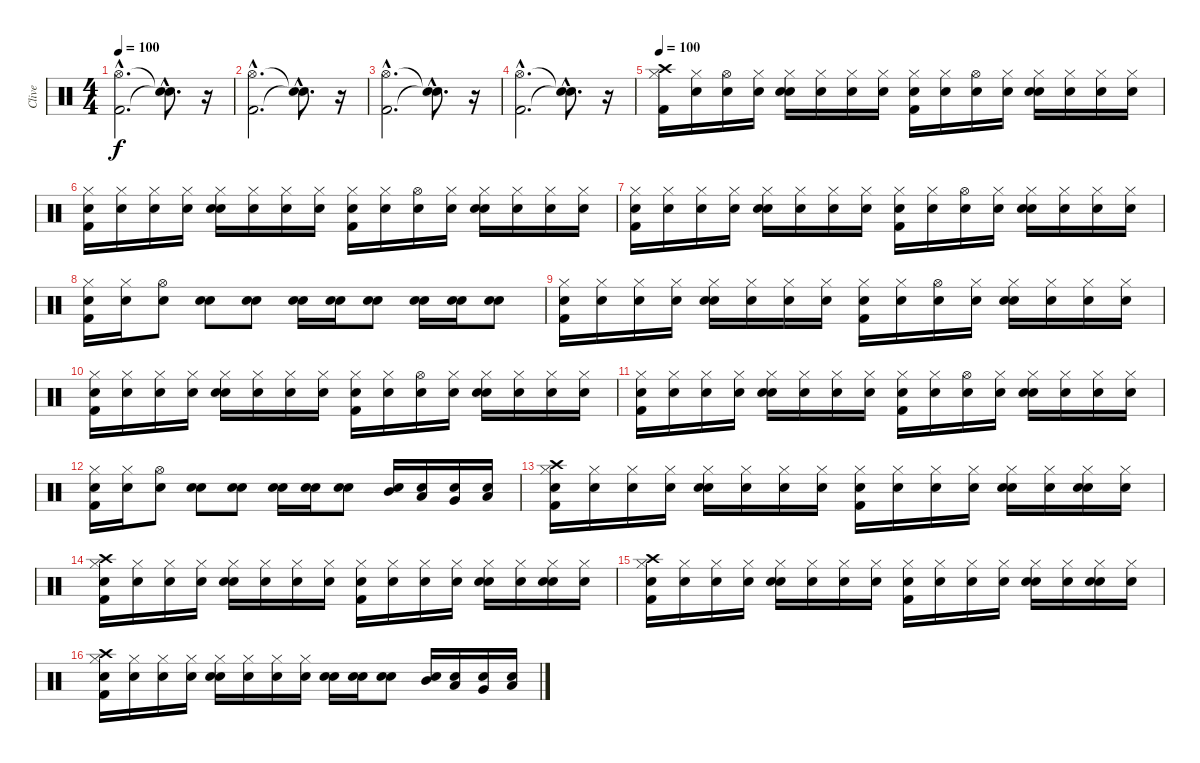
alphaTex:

\track ("Clive" "Clive") {instrument percussion}
\staff {score}
\articulation defaults
\ts (4 4)
\tempo 100
\clef neutral
\ks c
("Kick (hit) 2"{hac} "Hi-Hat (open)"{hac}).2{d dy f} ("Snare (hit)"{hac t} "Snare (hit)"{hac t}).8{d} r.16 |
("Kick (hit) 2"{hac} "Hi-Hat (open)"{hac}).2{d} ("Snare (hit)"{hac t} "Snare (hit)"{hac t}).8{d} r.16 |
("Kick (hit) 2"{hac} "Hi-Hat (open)"{hac}).2{d} ("Snare (hit)"{hac t} "Snare (hit)"{hac t}).8{d} r.16 |
("Kick (hit) 2"{hac} "Hi-Hat (open)"{hac}).2{d} ("Snare (hit)"{hac t} "Snare (hit)"{hac t}).8{d} r.16 |
\tempo 100
("Kick (hit) 2" "Hi-Hat (closed)" "Crash high (hit)").16 ("Snare (hit)" "Hi-Hat (closed)").16 ("Snare (hit)" "Hi-Hat (open)").16 ("Snare (hit)" "Hi-Hat (closed)").16 ("Snare (hit)" "Snare (hit) 2" "Hi-Hat (closed)").16 ("Snare (hit)" "Hi-Hat (closed)").16 ("Snare (hit)" "Hi-Hat (closed)").16 ("Snare (hit)" "Hi-Hat (closed)").16 ("Snare (hit)" "Kick (hit) 2" "Hi-Hat (closed)").16 ("Snare (hit)" "Hi-Hat (closed)").16 ("Snare (hit)" "Hi-Hat (open)").16 ("Snare (hit)" "Hi-Hat (closed)").16 ("Snare (hit)" "Snare (hit) 2" "Hi-Hat (closed)").16 ("Snare (hit)" "Hi-Hat (closed)").16 ("Snare (hit)" "Hi-Hat (closed)").16 ("Snare (hit)" "Hi-Hat (closed)").16 |
("Snare (hit)" "Kick (hit) 2" "Hi-Hat (closed)").16 ("Snare (hit)" "Hi-Hat (closed)").16 ("Snare (hit)" "Hi-Hat (closed)").16 ("Snare (hit)" "Hi-Hat (closed)").16 ("Snare (hit)" "Snare (hit) 2" "Hi-Hat (closed)").16 ("Snare (hit)" "Hi-Hat (closed)").16 ("Snare (hit)" "Hi-Hat (closed)").16 ("Snare (hit)" "Hi-Hat (closed)").16 ("Snare (hit)" "Kick (hit) 2" "Hi-Hat (closed)").16 ("Snare (hit)" "Hi-Hat (closed)").16 ("Snare (hit)" "Hi-Hat (open)").16 ("Snare (hit)" "Hi-Hat (closed)").16 ("Snare (hit)" "Snare (hit) 2" "Hi-Hat (closed)").16 ("Snare (hit)" "Hi-Hat (closed)").16 ("Snare (hit)" "Hi-Hat (closed)").16 ("Snare (hit)" "Hi-Hat (closed)").16 |
("Snare (hit)" "Kick (hit) 2" "Hi-Hat (closed)").16 ("Snare (hit)" "Hi-Hat (closed)").16 ("Snare (hit)" "Hi-Hat (closed)").16 ("Snare (hit)" "Hi-Hat (closed)").16 ("Snare (hit)" "Snare (hit) 2" "Hi-Hat (closed)").16 ("Snare (hit)" "Hi-Hat (closed)").16 ("Snare (hit)" "Hi-Hat (closed)").16 ("Snare (hit)" "Hi-Hat (closed)").16 ("Snare (hit)" "Kick (hit) 2" "Hi-Hat (closed)").16 ("Snare (hit)" "Hi-Hat (closed)").16 ("Snare (hit)" "Hi-Hat (open)").16 ("Snare (hit)" "Hi-Hat (closed)").16 ("Snare (hit)" "Snare (hit) 2" "Hi-Hat (closed)").16 ("Snare (hit)" "Hi-Hat (closed)").16 ("Snare (hit)" "Hi-Hat (closed)").16 ("Snare (hit)" "Hi-Hat (closed)").16 |
("Snare (hit)" "Kick (hit) 2" "Hi-Hat (closed)").16 ("Snare (hit)" "Hi-Hat (closed)").16 ("Snare (hit)" "Hi-Hat (open)").8 ("Snare (hit)" "Snare (hit) 2").8 ("Snare (hit)" "Snare (hit) 2").8 ("Snare (hit)" "Snare (hit) 2").16 ("Snare (hit)" "Snare (hit) 2").16 ("Snare (hit)" "Snare (hit) 2").8 ("Snare (hit)" "Snare (hit) 2").16 ("Snare (hit)" "Snare (hit) 2").16 ("Snare (hit)" "Snare (hit) 2").8 |
("Snare (hit)" "Kick (hit) 2" "Hi-Hat (closed)").16 ("Snare (hit)" "Hi-Hat (closed)").16 ("Snare (hit)" "Hi-Hat (closed)").16 ("Snare (hit)" "Hi-Hat (closed)").16 ("Snare (hit)" "Snare (hit) 2" "Hi-Hat (closed)").16 ("Snare (hit)" "Hi-Hat (closed)").16 ("Snare (hit)" "Hi-Hat (closed)").16 ("Snare (hit)" "Hi-Hat (closed)").16 ("Snare (hit)" "Kick (hit) 2" "Hi-Hat (closed)").16 ("Snare (hit)" "Hi-Hat (closed)").16 ("Snare (hit)" "Hi-Hat (open)").16 ("Snare (hit)" "Hi-Hat (closed)").16 ("Snare (hit)" "Snare (hit) 2" "Hi-Hat (closed)").16 ("Snare (hit)" "Hi-Hat (closed)").16 ("Snare (hit)" "Hi-Hat (closed)").16 ("Snare (hit)" "Hi-Hat (closed)").16 |
("Snare (hit)" "Kick (hit) 2" "Hi-Hat (closed)").16 ("Snare (hit)" "Hi-Hat (closed)").16 ("Snare (hit)" "Hi-Hat (closed)").16 ("Snare (hit)" "Hi-Hat (closed)").16 ("Snare (hit)" "Snare (hit) 2" "Hi-Hat (closed)").16 ("Snare (hit)" "Hi-Hat (closed)").16 ("Snare (hit)" "Hi-Hat (closed)").16 ("Snare (hit)" "Hi-Hat (closed)").16 ("Snare (hit)" "Kick (hit) 2" "Hi-Hat (closed)").16 ("Snare (hit)" "Hi-Hat (closed)").16 ("Snare (hit)" "Hi-Hat (open)").16 ("Snare (hit)" "Hi-Hat (closed)").16 ("Snare (hit)" "Snare (hit) 2" "Hi-Hat (closed)").16 ("Snare (hit)" "Hi-Hat (closed)").16 ("Snare (hit)" "Hi-Hat (closed)").16 ("Snare (hit)" "Hi-Hat (closed)").16 |
("Snare (hit)" "Kick (hit) 2" "Hi-Hat (closed)").16 ("Snare (hit)" "Hi-Hat (closed)").16 ("Snare (hit)" "Hi-Hat (closed)").16 ("Snare (hit)" "Hi-Hat (closed)").16 ("Snare (hit)" "Snare (hit) 2" "Hi-Hat (closed)").16 ("Snare (hit)" "Hi-Hat (closed)").16 ("Snare (hit)" "Hi-Hat (closed)").16 ("Snare (hit)" "Hi-Hat (closed)").16 ("Snare (hit)" "Kick (hit) 2" "Hi-Hat (closed)").16 ("Snare (hit)" "Hi-Hat (closed)").16 ("Snare (hit)" "Hi-Hat (open)").16 ("Snare (hit)" "Hi-Hat (closed)").16 ("Snare (hit)" "Snare (hit) 2" "Hi-Hat (closed)").16 ("Snare (hit)" "Hi-Hat (closed)").16 ("Snare (hit)" "Hi-Hat (closed)").16 ("Snare (hit)" "Hi-Hat (closed)").16 |
("Snare (hit)" "Kick (hit) 2" "Hi-Hat (closed)").16 ("Snare (hit)" "Hi-Hat (closed)").16 ("Snare (hit)" "Hi-Hat (open)").8 ("Snare (hit)" "Snare (hit) 2").8 ("Snare (hit)" "Snare (hit) 2").8 ("Snare (hit)" "Snare (hit) 2").16 ("Snare (hit)" "Snare (hit) 2").16 ("Snare (hit)" "Snare (hit) 2").8 ("Snare (hit)" "Mid Tom (hit)").16 ("Snare (hit)" "Low Tom (hit)").16 ("Snare (hit)" "Very Low Tom (hit)").16 ("Snare (hit)" "Low Floor Tom (hit)").16 |
("Snare (hit)" "Kick (hit) 2" "Hi-Hat (closed)" "Crash high (hit)").16 ("Snare (hit)" "Hi-Hat (closed)").16 ("Snare (hit)" "Hi-Hat (closed)").16 ("Snare (hit)" "Hi-Hat (closed)").16 ("Snare (hit)" "Snare (hit) 2" "Hi-Hat (closed)").16 ("Snare (hit)" "Hi-Hat (closed)").16 ("Snare (hit)" "Hi-Hat (closed)").16 ("Snare (hit)" "Hi-Hat (closed)").16 ("Snare (hit)" "Kick (hit) 2" "Hi-Hat (closed)").16 ("Snare (hit)" "Hi-Hat (closed)").16 ("Snare (hit)" "Hi-Hat (closed)").16 ("Snare (hit)" "Hi-Hat (closed)").16 ("Snare (hit)" "Snare (hit) 2" "Hi-Hat (closed)").16 ("Snare (hit)" "Hi-Hat (closed)").16 ("Snare (hit)" "Snare (hit) 2" "Hi-Hat (closed)").16 ("Snare (hit)" "Hi-Hat (closed)").16 |
("Snare (hit)" "Kick (hit) 2" "Hi-Hat (closed)" "Crash high (hit)").16 ("Snare (hit)" "Hi-Hat (closed)").16 ("Snare (hit)" "Hi-Hat (closed)").16 ("Snare (hit)" "Hi-Hat (closed)").16 ("Snare (hit)" "Snare (hit) 2" "Hi-Hat (closed)").16 ("Snare (hit)" "Hi-Hat (closed)").16 ("Snare (hit)" "Hi-Hat (closed)").16 ("Snare (hit)" "Hi-Hat (closed)").16 ("Snare (hit)" "Kick (hit) 2" "Hi-Hat (closed)").16 ("Snare (hit)" "Hi-Hat (closed)").16 ("Snare (hit)" "Hi-Hat (closed)").16 ("Snare (hit)" "Hi-Hat (closed)").16 ("Snare (hit)" "Snare (hit) 2" "Hi-Hat (closed)").16 ("Snare (hit)" "Hi-Hat (closed)").16 ("Snare (hit)" "Snare (hit) 2" "Hi-Hat (closed)").16 ("Snare (hit)" "Hi-Hat (closed)").16 |
("Snare (hit)" "Kick (hit) 2" "Hi-Hat (closed)" "Crash high (hit)").16 ("Snare (hit)" "Hi-Hat (closed)").16 ("Snare (hit)" "Hi-Hat (closed)").16 ("Snare (hit)" "Hi-Hat (closed)").16 ("Snare (hit)" "Snare (hit) 2" "Hi-Hat (closed)").16 ("Snare (hit)" "Hi-Hat (closed)").16 ("Snare (hit)" "Hi-Hat (closed)").16 ("Snare (hit)" "Hi-Hat (closed)").16 ("Snare (hit)" "Kick (hit) 2" "Hi-Hat (closed)").16 ("Snare (hit)" "Hi-Hat (closed)").16 ("Snare (hit)" "Hi-Hat (closed)").16 ("Snare (hit)" "Hi-Hat (closed)").16 ("Snare (hit)" "Snare (hit) 2" "Hi-Hat (closed)").16 ("Snare (hit)" "Hi-Hat (closed)").16 ("Snare (hit)" "Snare (hit) 2" "Hi-Hat (closed)").16 ("Snare (hit)" "Hi-Hat (closed)").16 |
("Snare (hit)" "Kick (hit) 2" "Hi-Hat (closed)" "Crash high (hit)").16 ("Snare (hit)" "Hi-Hat (closed)").16 ("Snare (hit)" "Hi-Hat (closed)").16 ("Snare (hit)" "Hi-Hat (closed)").16 ("Snare (hit)" "Snare (hit) 2" "Hi-Hat (closed)").16 ("Snare (hit)" "Hi-Hat (closed)").16 ("Snare (hit)" "Hi-Hat (closed)").16 ("Snare (hit)" "Hi-Hat (closed)").16 ("Snare (hit)" "Snare (hit) 2").16 ("Snare (hit)" "Snare (hit) 2").16 ("Snare (hit)" "Snare (hit) 2").8 ("Snare (hit)" "Mid Tom (hit)").16 ("Snare (hit)" "Low Tom (hit)").16 ("Snare (hit)" "Very Low Tom (hit)").16 ("Snare (hit)" "Low Floor Tom (hit)").16
